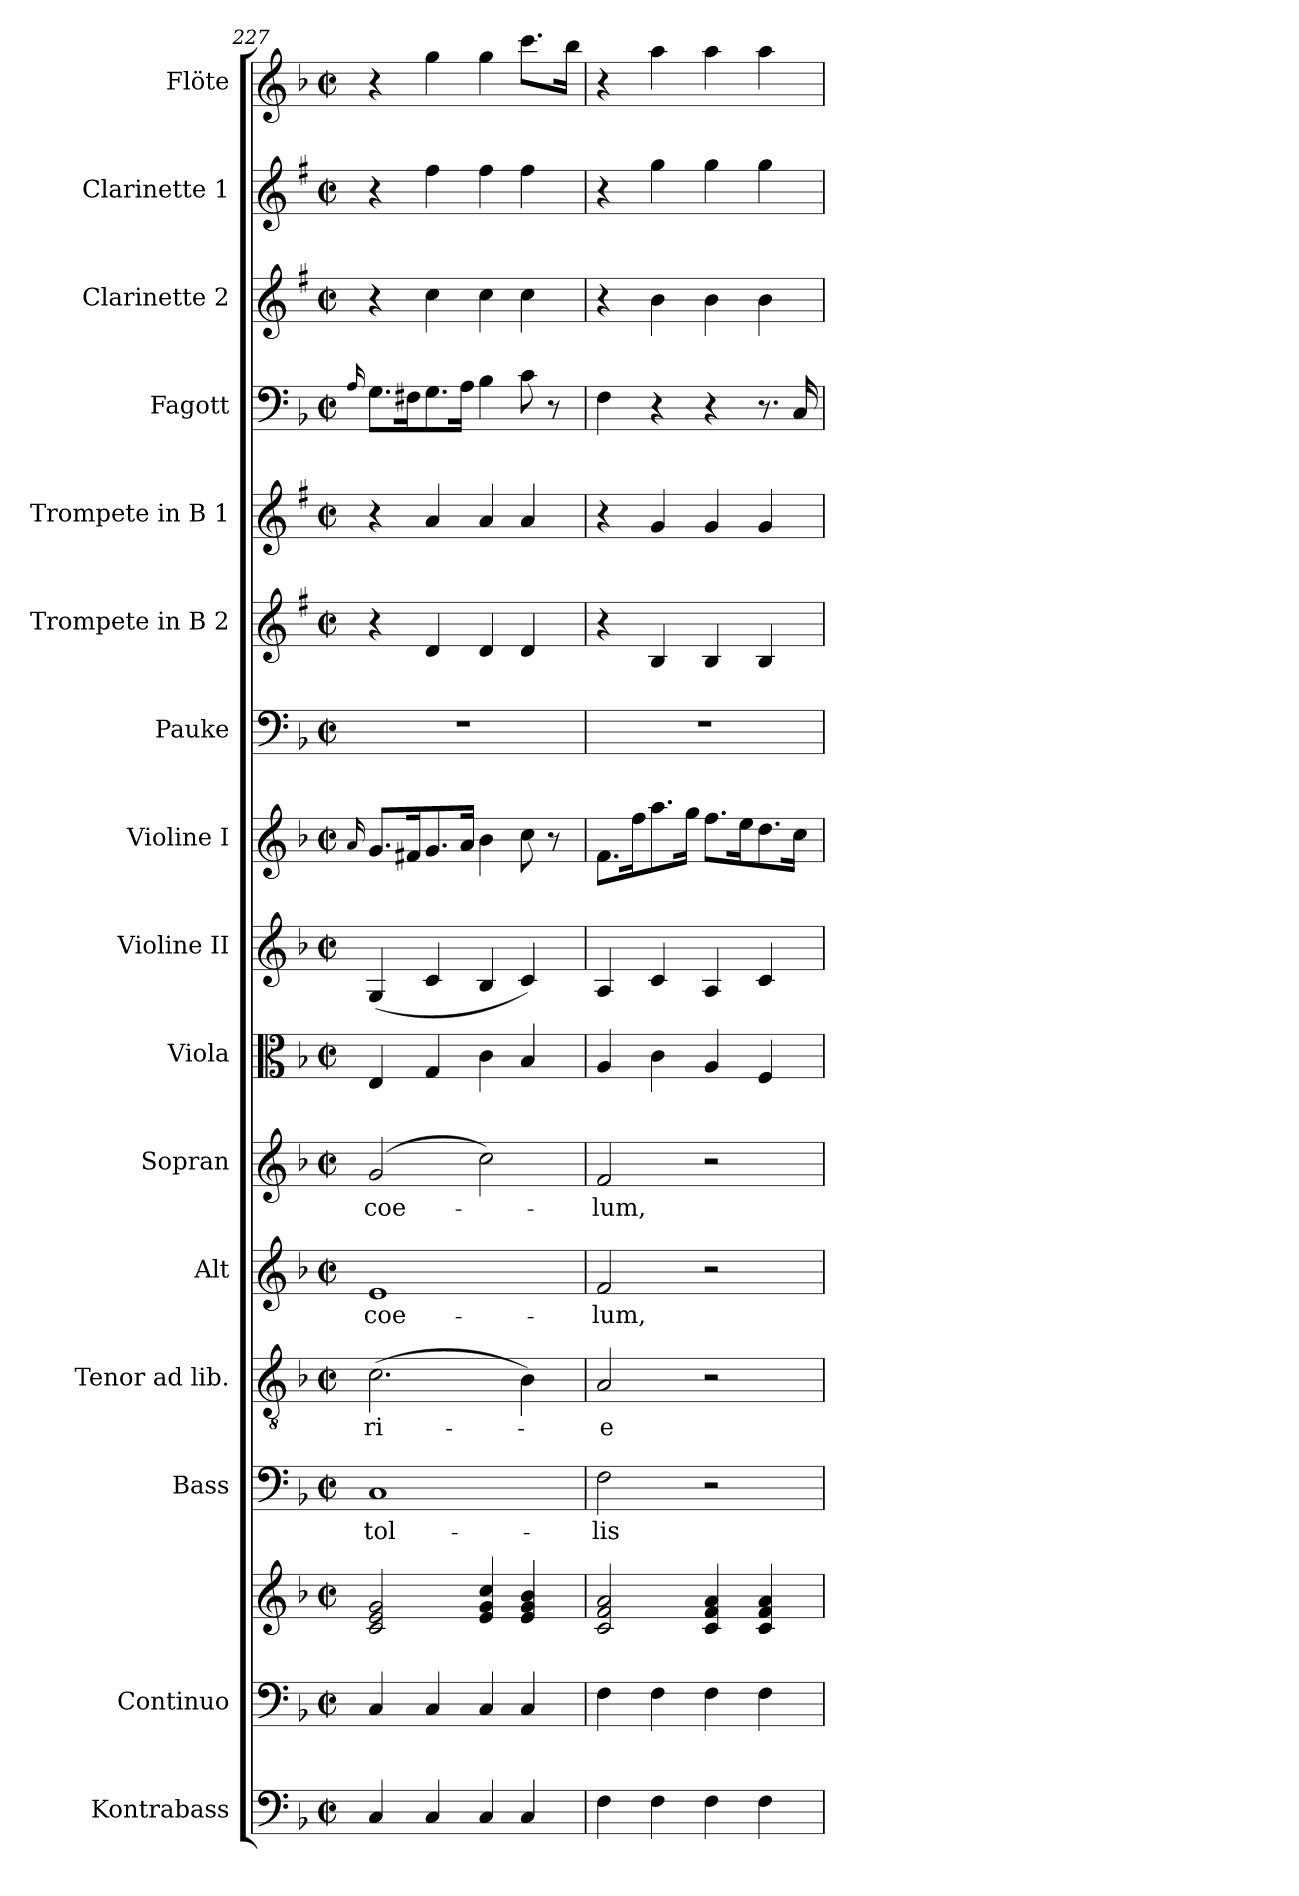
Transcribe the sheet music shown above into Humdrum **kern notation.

**kern	**kern	**kern	**kern	**text	**kern	**text	**kern	**text	**kern	**text	**kern	**kern	**kern	**kern	**kern	**kern	**kern	**kern	**kern	**kern
*part16	*part15	*part15	*part14	*part14	*part13	*part13	*part12	*part12	*part11	*part11	*part10	*part9	*part8	*part7	*part6	*part5	*part4	*part3	*part2	*part1
*staff17	*staff16	*staff15	*staff14	*staff14	*staff13	*staff13	*staff12	*staff12	*staff11	*staff11	*staff10	*staff9	*staff8	*staff7	*staff6	*staff5	*staff4	*staff3	*staff2	*staff1
*I"Kontrabass	*I"Continuo	*	*I"Bass	*	*I"Tenor ad lib.	*	*I"Alt	*	*I"Sopran	*	*I"Viola	*I"Violine II	*I"Violine I	*I"Pauke	*I"Trompete in B 2	*I"Trompete in B 1	*I"Fagott	*I"Clarinette 2	*I"Clarinette 1	*I"Flöte
*I'Kb.	*I'cont.	*	*I'B	*	*I'T	*	*I'A	*	*I'S	*	*I'Vla.	*I'Vl. II	*I'Vl. I	*I'Pk.	*	*	*I'Fg.	*I'Cl. 2	*I'Cl. 1	*I'Fl.
*clefF4	*clefF4	*clefG2	*clefF4	*	*clefGv2	*	*clefG2	*	*clefG2	*	*clefC3	*clefG2	*clefG2	*clefF4	*clefG2	*clefG2	*clefF4	*clefG2	*clefG2	*clefG2
*ITrd7c12	*	*	*	*	*	*	*	*	*	*	*	*	*	*	*ITrd1c2	*ITrd1c2	*	*ITrd1c2	*ITrd1c2	*
*k[b-]	*k[b-]	*k[b-]	*k[b-]	*	*k[b-]	*	*k[b-]	*	*k[b-]	*	*k[b-]	*k[b-]	*k[b-]	*k[b-]	*k[b-]	*k[b-]	*k[b-]	*k[b-]	*k[b-]	*k[b-]
*F:	*F:	*F:	*F:	*	*F:	*	*F:	*	*F:	*	*F:	*F:	*F:	*F:	*F:	*F:	*F:	*F:	*F:	*F:
*M2/2	*M2/2	*M2/2	*M2/2	*	*M2/2	*	*M2/2	*	*M2/2	*	*M2/2	*M2/2	*M2/2	*M2/2	*M2/2	*M2/2	*M2/2	*M2/2	*M2/2	*M2/2
*met(c|)	*met(c|)	*met(c|)	*met(c|)	*	*met(c|)	*	*met(c|)	*	*met(c|)	*	*met(c|)	*met(c|)	*met(c|)	*met(c|)	*met(c|)	*met(c|)	*met(c|)	*met(c|)	*met(c|)	*met(c|)
=227	=227	=227	=227	=227	=227	=227	=227	=227	=227	=227	=227	=227	=227	=227	=227	=227	=227	=227	=227	=227
.	.	.	.	.	.	.	.	.	.	.	.	.	16qqa/	.	.	.	16qqA/	.	.	.
!	!	!	!	!LO:LY:b	!	!LO:LY:b	!	!LO:LY:b	!	!LO:LY:b	!	!	!	!	!	!	!	!	!	!
4CC/	4C/	2c/ 2e/ 2g/	1C	tol-	(>2.c\	-ri-	1e	coe-	(2g/	coe-	4E/	(<4G/	8.g/L	1r	4r	4r	8.G\L	4r	4r	4r
.	.	.	.	.	.	.	.	.	.	.	.	.	16f#X/k	.	.	.	16F#X\k	.	.	.
4CC/	4C/	.	.	.	.	.	.	.	.	.	4G/	4c/	8.g/	.	4c/	4g/	8.G\	4b-\	4ee\	4gg\
.	.	.	.	.	.	.	.	.	.	.	.	.	16a/Jk	.	.	.	16A\Jk	.	.	.
4CC/	4C/	4e/ 4g/ 4cc/	.	.	.	.	.	.	2cc\)	.	4c\	4B-/	4b-\	.	4c/	4g/	4B-\	4b-\	4ee\	4gg\
4CC/	4C/	4e/ 4g/ 4b-/	.	.	4B-\)	.	.	.	.	.	4B-/	4c/)	8cc\	.	4c/	4g/	8c\	4b-\	4ee\	8.ccc\L
.	.	.	.	.	.	.	.	.	.	.	.	.	8r	.	.	.	8r	.	.	.
.	.	.	.	.	.	.	.	.	.	.	.	.	.	.	.	.	.	.	.	16bb-\Jk
=228	=228	=228	=228	=228	=228	=228	=228	=228	=228	=228	=228	=228	=228	=228	=228	=228	=228	=228	=228	=228
!	!	!	!	!LO:LY:b	!	!LO:LY:b	!	!LO:LY:b	!	!LO:LY:b	!	!	!	!	!	!	!	!	!	!
4FF\	4F\	2c/ 2f/ 2a/	2F\	-lis	2A/	-e	2f/	-lum,	2f/	-lum,	4A/	4A/	8.f\L	1r	4r	4r	4F\	4r	4r	4r
.	.	.	.	.	.	.	.	.	.	.	.	.	16ff\k	.	.	.	.	.	.	.
4FF\	4F\	.	.	.	.	.	.	.	.	.	4c\	4c/	8.aa\	.	4A/	4f/	4r	4a\	4ff\	4aa\
.	.	.	.	.	.	.	.	.	.	.	.	.	16gg\Jk	.	.	.	.	.	.	.
4FF\	4F\	4c/ 4f/ 4a/	2r	.	2r	.	2r	.	2r	.	4A/	4A/	8.ff\L	.	4A/	4f/	4r	4a\	4ff\	4aa\
.	.	.	.	.	.	.	.	.	.	.	.	.	16ee\k	.	.	.	.	.	.	.
4FF\	4F\	4c/ 4f/ 4a/	.	.	.	.	.	.	.	.	4F/	4c/	8.dd\	.	4A/	4f/	8.r	4a\	4ff\	4aa\
.	.	.	.	.	.	.	.	.	.	.	.	.	16cc\Jk	.	.	.	16C/	.	.	.
=	=	=	=	=	=	=	=	=	=	=	=	=	=	=	=	=	=	=	=	=
*-	*-	*-	*-	*-	*-	*-	*-	*-	*-	*-	*-	*-	*-	*-	*-	*-	*-	*-	*-	*-
